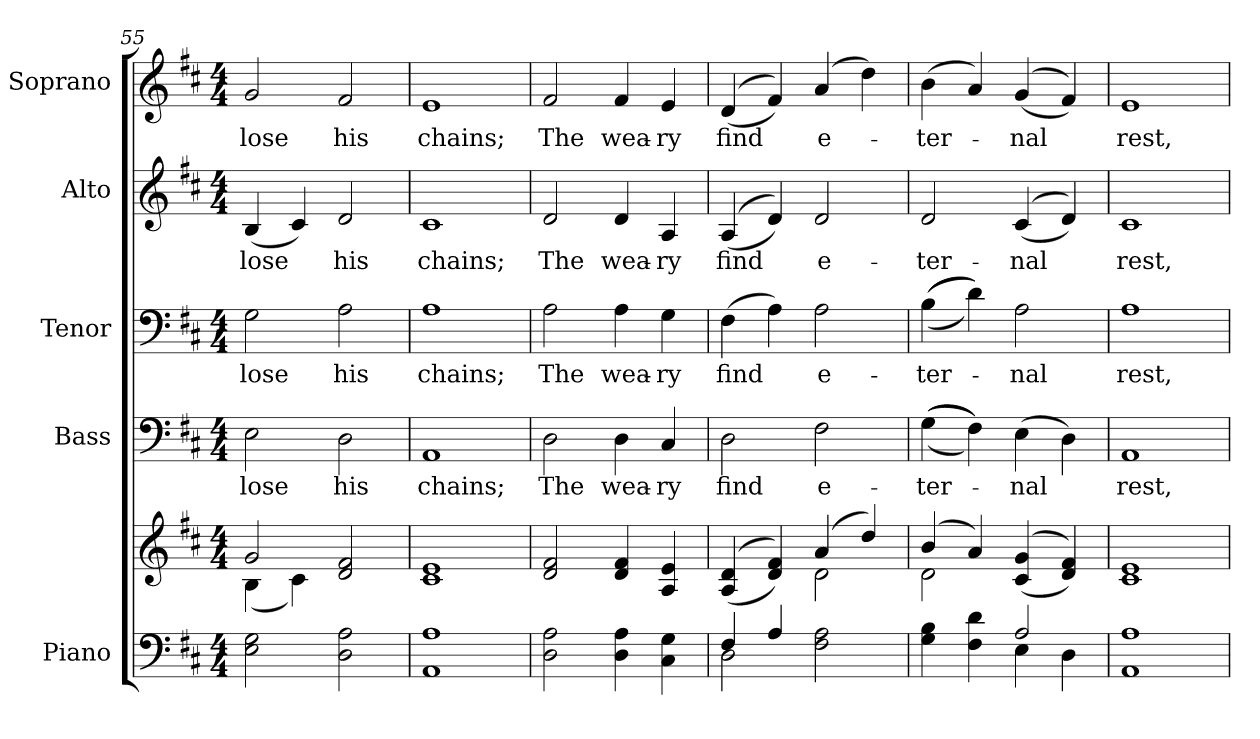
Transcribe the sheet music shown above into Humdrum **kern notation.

**kern	**kern	**kern	**text	**kern	**text	**kern	**text	**kern	**text
*part5	*part5	*part4	*part4	*part3	*part3	*part2	*part2	*part1	*part1
*staff6	*staff5	*staff4	*staff4	*staff3	*staff3	*staff2	*staff2	*staff1	*staff1
*I"Piano	*	*I"Bass	*	*I"Tenor	*	*I"Alto	*	*I"Soprano	*
*I'Pno.	*	*I'B.	*	*I'T.	*	*I'A.	*	*I'S.	*
*clefF4	*clefG2	*clefF4	*	*clefF4	*	*clefG2	*	*clefG2	*
*k[f#c#]	*k[f#c#]	*k[f#c#]	*	*k[f#c#]	*	*k[f#c#]	*	*k[f#c#]	*
*D:	*D:	*D:	*	*D:	*	*D:	*	*D:	*
*M4/4	*M4/4	*M4/4	*	*M4/4	*	*M4/4	*	*M4/4	*
=55	=55	=55	=55	=55	=55	=55	=55	=55	=55
*	*^	*	*	*	*	*	*	*	*
!	!	!	!	!LO:LY:b:color=#000000	!	!	!	!	!	!
!	!	!	!	!	!	!LO:LY:b:color=#000000	!	!	!	!
!	!	!	!	!	!	!	!	!LO:LY:b:color=#000000	!	!
!	!	!	!	!	!	!	!	!	!	!LO:LY:b:color=#000000
2Ei\ 2Gi	2gi/	(4Bi\	2Ei\	lose	2Gi\	lose	(4Bi/	lose	2gi/	lose
.	.	4c#i\)	.	.	.	.	4c#i/)	.	.	.
!	!	!	!	!LO:LY:b:color=#000000	!	!	!	!	!	!
!	!	!	!	!	!	!LO:LY:b:color=#000000	!	!	!	!
!	!	!	!	!	!	!	!	!LO:LY:b:color=#000000	!	!
!	!	!	!	!	!	!	!	!	!	!LO:LY:b:color=#000000
2Di\ 2Ai	2di/ 2f#i	2ryy	2Di\	his	2Ai\	his	2di/	his	2f#i/	his
*	*v	*v	*	*	*	*	*	*	*	*
=56	=56	=56	=56	=56	=56	=56	=56	=56	=56
*	*^	*	*	*	*	*	*	*	*
!	!	!	!	!LO:LY:b:color=#000000	!	!	!	!	!	!
*	*v	*v	*	*	*	*	*	*	*	*
*	*^	*	*	*	*	*	*	*	*
!	!	!	!	!	!	!LO:LY:b:color=#000000	!	!	!	!
*	*v	*v	*	*	*	*	*	*	*	*
*	*^	*	*	*	*	*	*	*	*
!	!	!	!	!	!	!	!	!LO:LY:b:color=#000000	!	!
*	*v	*v	*	*	*	*	*	*	*	*
*	*^	*	*	*	*	*	*	*	*
!	!	!	!	!	!	!	!	!	!	!LO:LY:b:color=#000000
*	*v	*v	*	*	*	*	*	*	*	*
1AAi 1Ai	1c#i 1ei	1AAi	chains;	1Ai	chains;	1c#i	chains;	1ei	chains;
!!LO:PB:g=z
=57	=57	=57	=57	=57	=57	=57	=57	=57	=57
!	!	!	!LO:LY:b:color=#000000	!	!	!	!	!	!
!	!	!	!	!	!LO:LY:b:color=#000000	!	!	!	!
!	!	!	!	!	!	!	!LO:LY:b:color=#000000	!	!
!	!	!	!	!	!	!	!	!	!LO:LY:b:color=#000000
2Di\ 2Ai	2di/ 2f#i	2Di\	The	2Ai\	The	2di/	The	2f#i/	The
!	!	!	!LO:LY:b:color=#000000	!	!	!	!	!	!
!	!	!	!	!	!LO:LY:b:color=#000000	!	!	!	!
!	!	!	!	!	!	!	!LO:LY:b:color=#000000	!	!
!	!	!	!	!	!	!	!	!	!LO:LY:b:color=#000000
4Di\ 4Ai	4di/ 4f#i	4Di\	wea-	4Ai\	wea-	4di/	wea-	4f#i/	wea-
!	!	!	!LO:LY:b:color=#000000	!	!	!	!	!	!
!	!	!	!	!	!LO:LY:b:color=#000000	!	!	!	!
!	!	!	!	!	!	!	!LO:LY:b:color=#000000	!	!
!	!	!	!	!	!	!	!	!	!LO:LY:b:color=#000000
4C#i\ 4Gi	4Ai/ 4ei	4C#i/	-ry	4Gi\	-ry	4Ai/	-ry	4ei/	-ry
=58	=58	=58	=58	=58	=58	=58	=58	=58	=58
*^	*^	*	*	*	*	*	*	*	*
!	!	!	!	!	!LO:LY:b:color=#000000	!	!	!	!	!	!
!	!	!	!	!	!	!	!LO:LY:b:color=#000000	!	!	!	!
!	!	!	!	!	!	!	!	!	!LO:LY:b:color=#000000	!	!
!	!	!	!	!	!	!	!	!	!	!	!LO:LY:b:color=#000000
4F#i/	2Di\	((4Ai/ 4di	2ryy	2Di\	find	(4F#i\	find	((4Ai/	find	((4di/	find
4Ai/	.	4di/ 4f#i))	.	.	.	4Ai\)	.	4di/))	.	4f#i/))	.
!	!	!	!	!	!LO:LY:b:color=#000000	!	!	!	!	!	!
!	!	!	!	!	!	!	!LO:LY:b:color=#000000	!	!	!	!
!	!	!	!	!	!	!	!	!	!LO:LY:b:color=#000000	!	!
!	!	!	!	!	!	!	!	!	!	!	!LO:LY:b:color=#000000
2F#i\ 2Ai	2ryy	(4ai/	2di\	2F#i\	e-	2Ai\	e-	2di/	e-	(4ai/	e-
.	.	4ddi/)	.	.	.	.	.	.	.	4ddi\)	.
=59	=59	=59	=59	=59	=59	=59	=59	=59	=59	=59	=59
!	!	!	!	!	!LO:LY:b:color=#000000	!	!	!	!	!	!
!	!	!	!	!	!	!	!LO:LY:b:color=#000000	!	!	!	!
!	!	!	!	!	!	!	!	!	!LO:LY:b:color=#000000	!	!
!	!	!	!	!	!	!	!	!	!	!	!LO:LY:b:color=#000000
4Gi\ 4Bi	2ryy	(4bi/	2di\	(((4Gi\	-ter-	(((4Bi\	-ter-	2di/	-ter-	(4bi\	-ter-
4F#i\ 4di	.	4ai/)	.	4F#i\)))	.	4di\)))	.	.	.	4ai/)	.
!	!	!	!	!	!LO:LY:b:color=#000000	!	!	!	!	!	!
!	!	!	!	!	!	!	!LO:LY:b:color=#000000	!	!	!	!
!	!	!	!	!	!	!	!	!	!LO:LY:b:color=#000000	!	!
!	!	!	!	!	!	!	!	!	!	!	!LO:LY:b:color=#000000
2Ai/	4Ei\	((4c#i/ 4gi	2ryy	(4Ei\	-nal	2Ai\	-nal	((4c#i/	-nal	((4gi/	-nal
.	4Di\	4di/ 4f#i))	.	4Di\)	.	.	.	4di/))	.	4f#i/))	.
*v	*v	*	*	*	*	*	*	*	*	*	*
*	*v	*v	*	*	*	*	*	*	*	*
=60	=60	=60	=60	=60	=60	=60	=60	=60	=60
*^	*	*	*	*	*	*	*	*	*
!	!	!	!	!LO:LY:b:color=#000000	!	!	!	!	!	!
*v	*v	*	*	*	*	*	*	*	*	*
*^	*	*	*	*	*	*	*	*	*
!	!	!	!	!	!	!LO:LY:b:color=#000000	!	!	!	!
*v	*v	*	*	*	*	*	*	*	*	*
*^	*	*	*	*	*	*	*	*	*
!	!	!	!	!	!	!	!	!LO:LY:b:color=#000000	!	!
*v	*v	*	*	*	*	*	*	*	*	*
*^	*	*	*	*	*	*	*	*	*
!	!	!	!	!	!	!	!	!	!	!LO:LY:b:color=#000000
*v	*v	*	*	*	*	*	*	*	*	*
1AAi 1Ai	1c#i 1ei	1AAi	rest,	1Ai	rest,	1c#i	rest,	1ei	rest,
=	=	=	=	=	=	=	=	=	=
*-	*-	*-	*-	*-	*-	*-	*-	*-	*-
